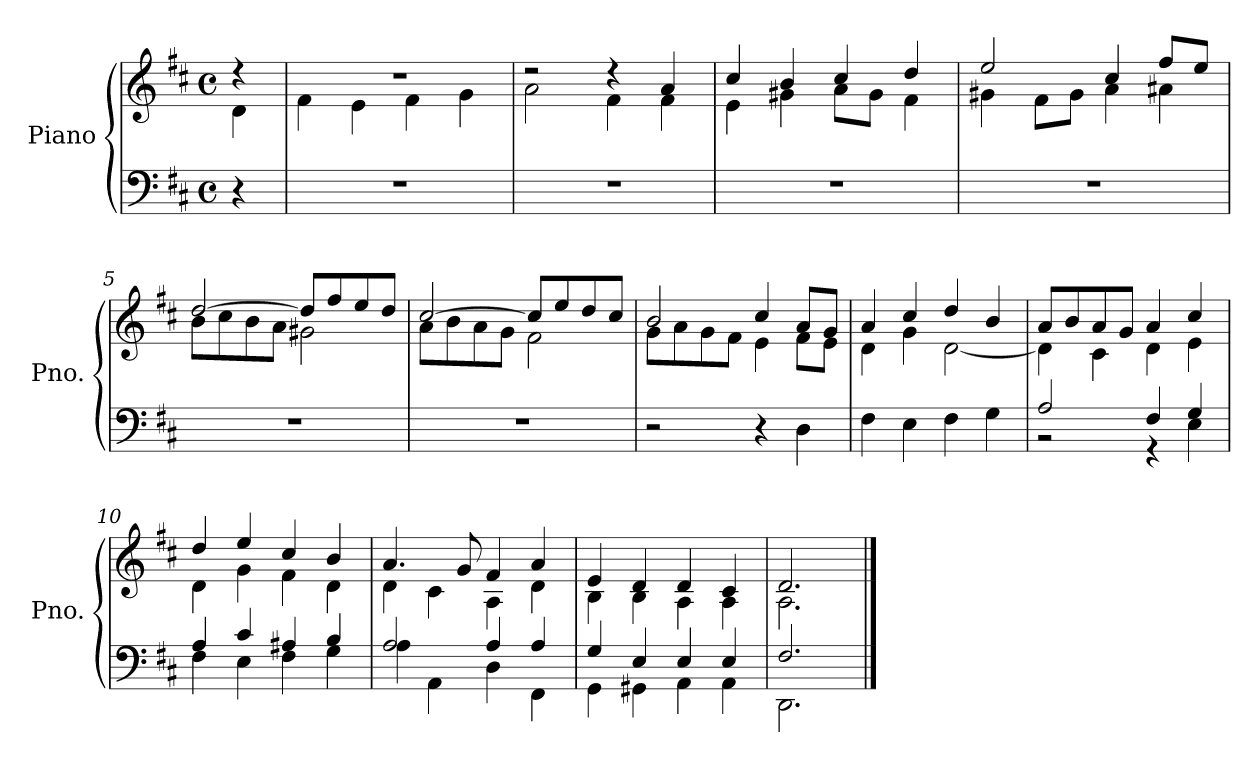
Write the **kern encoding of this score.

**kern	**kern
*part1	*part1
*staff2	*staff1
*I"Piano	*
*I'Pno.	*
*clefF4	*clefG2
*k[f#c#]	*k[f#c#]
*M4/4	*M4/4
*met(c)	*met(c)
=	=
*	*^
4r	4r	4d\
=1	=1	=1
1r	1r	4f#\
.	.	4e\
.	.	4f#\
.	.	4g\
=2	=2	=2
1r	2r	2a\
.	4r	4f#\
.	4a/	4f#\
=3	=3	=3
1r	4cc#/	4e\
.	4b/	4g#X\
.	4cc#/	8a\L
.	.	8g#\J
.	4dd/	4f#\
=4	=4	=4
1r	2ee/	4g#X\
.	.	8f#\L
.	.	8g#\J
.	4cc#/	4a\
.	8ff#/L	4a#X\
.	8ee/J	.
=5	=5	=5
1r	[2dd/	8b\L
.	.	8cc#\
.	.	8b\
.	.	8a\J
.	8dd/L]	2g#X\
.	8ff#/	.
.	8ee/	.
.	8dd/J	.
!!LO:LB:g=z	!!
=6	=6	=6
1r	[2cc#/	8a\L
.	.	8b\
.	.	8a\
.	.	8g\J
.	8cc#/L]	2f#\
.	8ee/	.
.	8dd/	.
.	8cc#/J	.
=7	=7	=7
2r	2b/	8g\L
.	.	8a\
.	.	8g\
.	.	8f#\J
4r	4cc#/	4e\
4D\	8a/L	8f#\L
.	8g/J	8e\J
=8	=8	=8
4F#\	4a/	4d\
4E\	4cc#/	4g\
4F#\	4dd/	[2d\
4G\	4b/	.
=9	=9	=9
*^	*	*
2A/	2r	8a/L	4d\]
.	.	8b/	.
.	.	8a/	4c#\
.	.	8g/J	.
4F#/	4r	4a/	4d\
4G/	4E\	4cc#/	4e\
=10	=10	=10	=10
4A/	4F#\	4dd/	4d\
4c#/	4E\	4ee/	4g\
4A#X/	4F#\	4cc#/	4f#\
4B/	4G\	4b/	4d\
!!LO:LB:g=z	!!
=11	=11	=11	=11
2A/	4A\	4.a/	4d\
.	4AA\	.	4c#\
.	.	8g/	.
4A/	4D\	4f#/	4A\
4A/	4FF#\	4a/	4d\
=12	=12	=12	=12
4G/	4GG\	4e/	4B\
4E/	4GG#X\	4d/	4B\
4E/	4AA\	4d/	4A\
4E/	4AA\	4c#/	4A\
=13	=13	=13	=13
2.F#/	2.DD\	2.d/	2.A\
*v	*v	*	*
*	*v	*v
==	==
*-	*-
